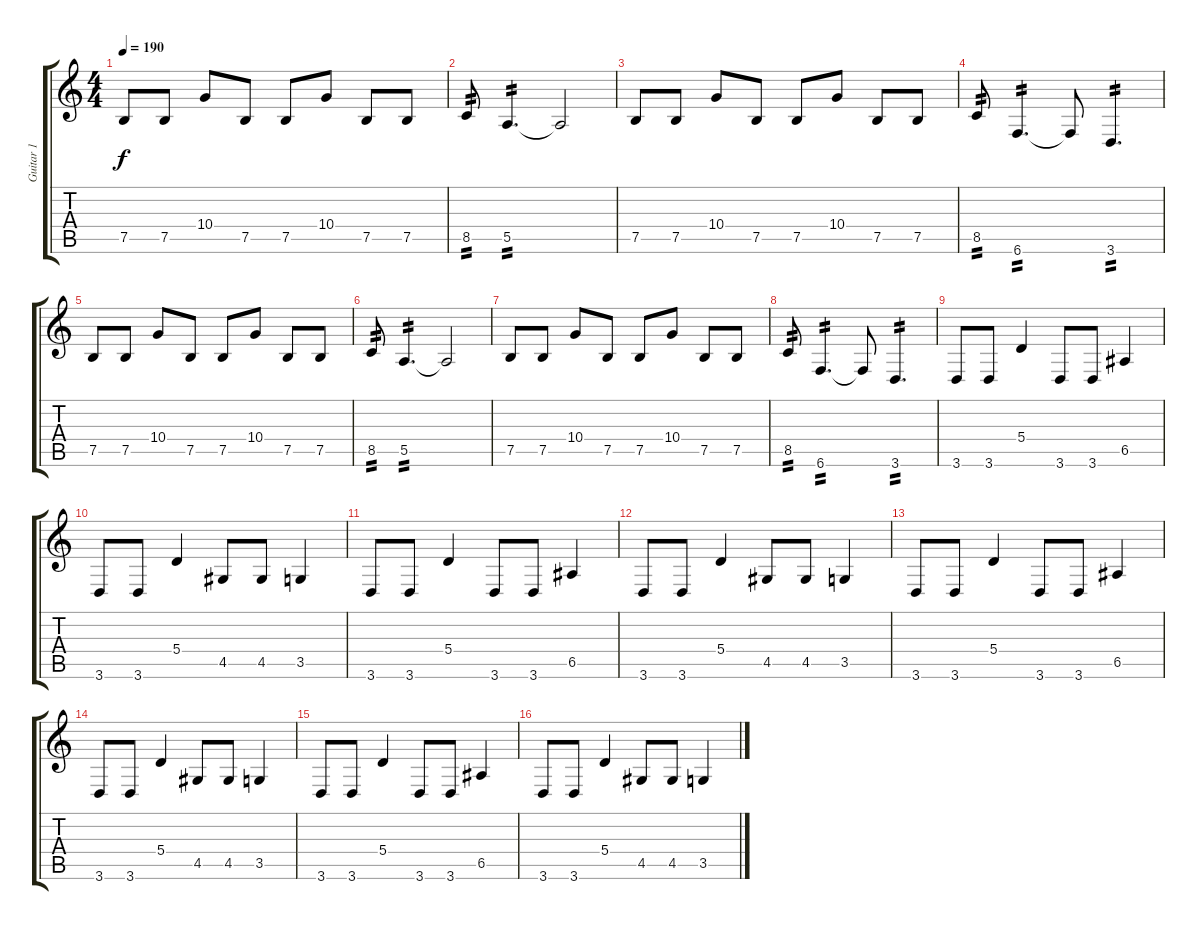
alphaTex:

\track ("Guitar 1" "Guitar 1") {instrument distortionguitar}
\staff {score tabs}
\tuning (B3 Gb3 D3 A2 E2 B1) {hide}
\ts (4 4)
\tempo 190
\clef g2
\ks aminor
7.5.8{dy f} 7.5.8 10.4.8 7.5.8 7.5.8 10.4.8 7.5.8 7.5.8 |
8.5.8{tp 2} 5.5.4{d tp 2} 5.5{t}.2 |
7.5.8 7.5.8 10.4.8 7.5.8 7.5.8 10.4.8 7.5.8 7.5.8 |
8.5.8{tp 2} 6.6.4{d tp 2} 6.6{t}.8 3.6.4{d tp 2} |
7.5.8 7.5.8 10.4.8 7.5.8 7.5.8 10.4.8 7.5.8 7.5.8 |
8.5.8{tp 2} 5.5.4{d tp 2} 5.5{t}.2 |
7.5.8 7.5.8 10.4.8 7.5.8 7.5.8 10.4.8 7.5.8 7.5.8 |
8.5.8{tp 2} 6.6.4{d tp 2} 6.6{t}.8 3.6.4{d tp 2} |
3.6.8 3.6.8 5.4.4 3.6.8 3.6.8 6.5.4 |
3.6.8 3.6.8 5.4.4 4.5.8 4.5.8 3.5.4 |
3.6.8 3.6.8 5.4.4 3.6.8 3.6.8 6.5.4 |
3.6.8 3.6.8 5.4.4 4.5.8 4.5.8 3.5.4 |
3.6.8 3.6.8 5.4.4 3.6.8 3.6.8 6.5.4 |
3.6.8 3.6.8 5.4.4 4.5.8 4.5.8 3.5.4 |
3.6.8 3.6.8 5.4.4 3.6.8 3.6.8 6.5.4 |
3.6.8 3.6.8 5.4.4 4.5.8 4.5.8 3.5.4
